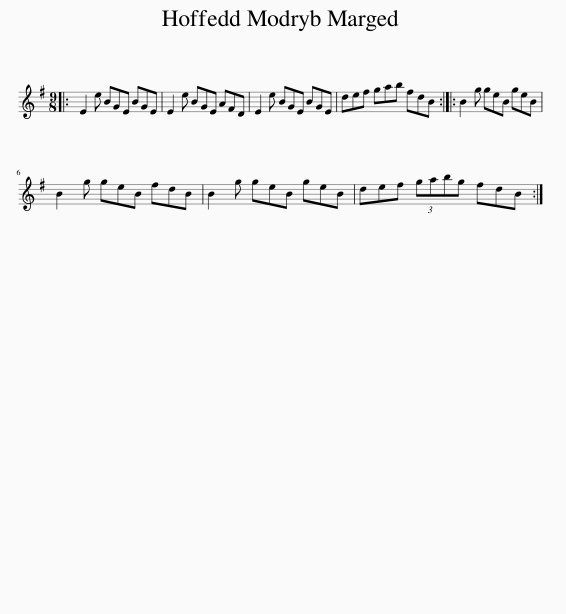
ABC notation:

X:1
L:1/8
M:9/8
I:linebreak $
K:Emin
V:1 treble
V:1
|: E2 e BGE BGE | E2 e BGE AFD | E2 e BGE BGE | def gab fdB :: B2 g geB geB |$ %5
 B2 g geB fdB | B2 g geB geB | def (3gabg fdB :| %8
